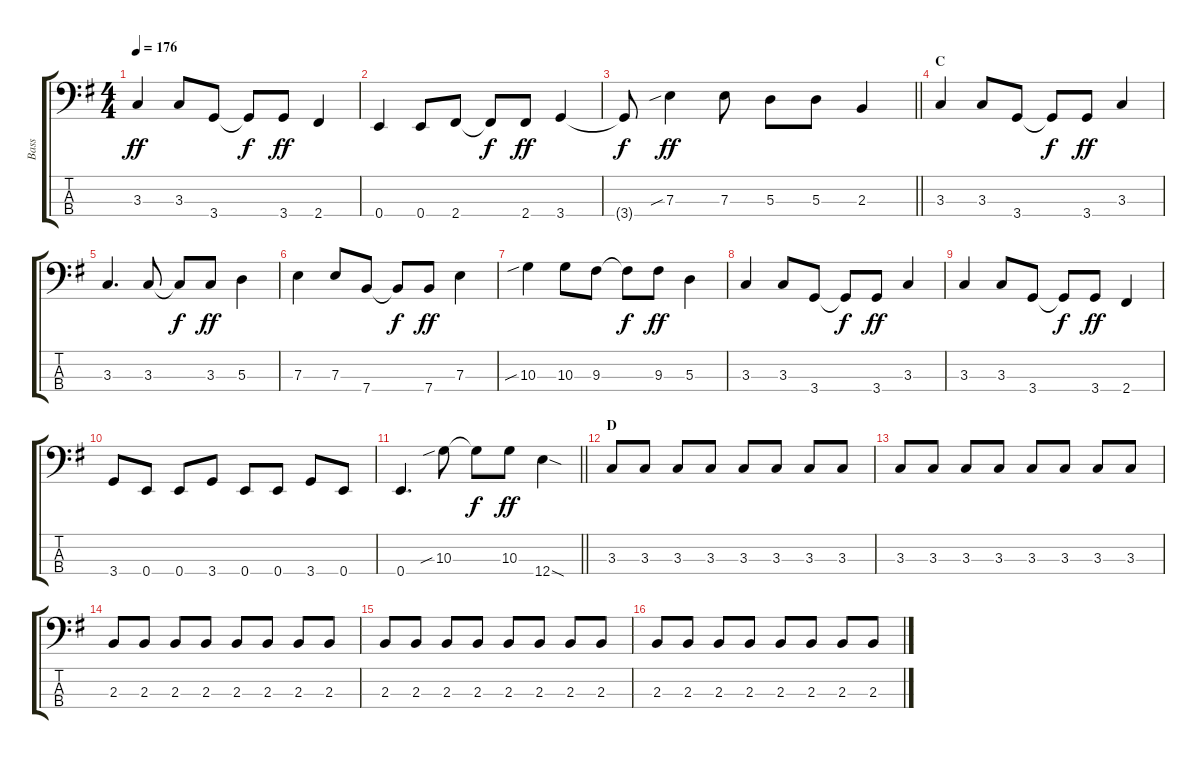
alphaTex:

\track ("Bass" "Bass") {instrument electricbasspick}
\staff {score tabs}
\tuning (G2 D2 A1 E1) {hide}
\ts (4 4)
\tempo 176
\clef f4
\ks g
3.3.4{dy ff} 3.3.8 3.4.8 3.4{t}.8{dy f} 3.4.8{dy ff} 2.4.4 |
0.4.4 0.4.8 2.4.8 2.4{t}.8{dy f} 2.4.8{dy ff} 3.4.4 |
\barLineRight lightlight
3.4{t}.8{dy f} 7.3{sib}.4{dy ff} 7.3.8 5.3.8 5.3.8 2.3.4 |
\section ("" "C")
3.3.4 3.3.8 3.4.8 3.4{t}.8{dy f} 3.4.8{dy ff} 3.3.4 |
3.3.4{d} 3.3.8 3.3{t}.8{dy f} 3.3.8{dy ff} 5.3.4 |
7.3.4 7.3.8 7.4.8 7.4{t}.8{dy f} 7.4.8{dy ff} 7.3.4 |
10.3{sib}.4 10.3.8 9.3.8 9.3{t}.8{dy f} 9.3.8{dy ff} 5.3.4 |
3.3.4 3.3.8 3.4.8 3.4{t}.8{dy f} 3.4.8{dy ff} 3.3.4 |
3.3.4 3.3.8 3.4.8 3.4{t}.8{dy f} 3.4.8{dy ff} 2.4.4 |
3.4.8 0.4.8 0.4.8 3.4.8 0.4.8 0.4.8 3.4.8 0.4.8 |
\barLineRight lightlight
0.4.4{d} 10.3{sib}.8 10.3{t}.8{dy f} 10.3.8{dy ff} 12.4{sod}.4 |
\section ("" "D")
3.3.8 3.3.8 3.3.8 3.3.8 3.3.8 3.3.8 3.3.8 3.3.8 |
3.3.8 3.3.8 3.3.8 3.3.8 3.3.8 3.3.8 3.3.8 3.3.8 |
2.3.8 2.3.8 2.3.8 2.3.8 2.3.8 2.3.8 2.3.8 2.3.8 |
2.3.8 2.3.8 2.3.8 2.3.8 2.3.8 2.3.8 2.3.8 2.3.8 |
2.3.8 2.3.8 2.3.8 2.3.8 2.3.8 2.3.8 2.3.8 2.3.8
